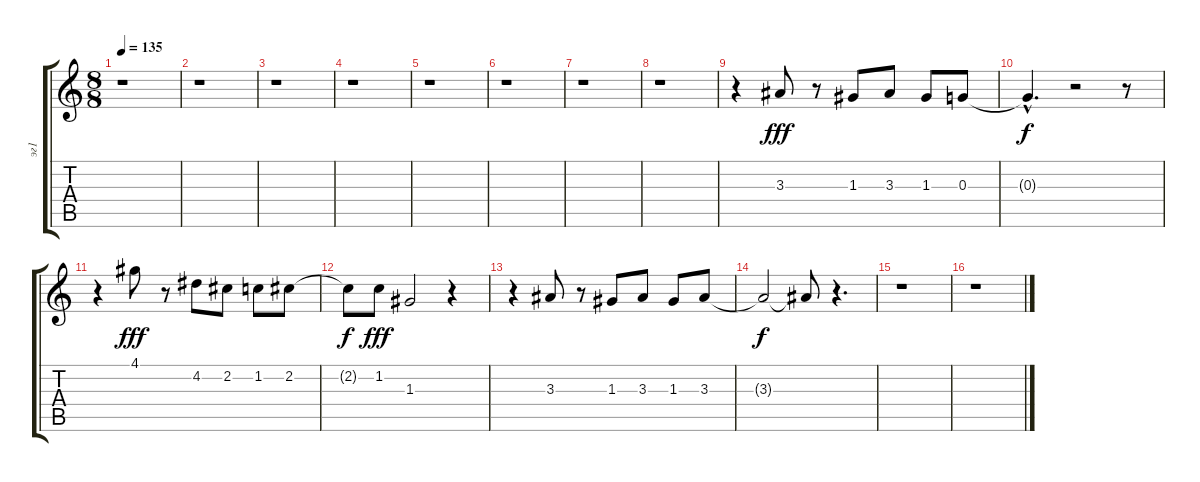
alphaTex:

\track ("эг1" "эг1") {instrument overdrivenguitar}
\staff {score tabs}
\tuning (E4 B3 G3 D3 A2 E2) {hide}
\ts (8 8)
\tempo 135
\clef g2
\ks c
r.1{dy fff} |
r.1 |
r.1 |
r.1 |
r.1 |
r.1 |
r.1 |
r.1 |
r.4 3.3.8 r.8 1.3.8 3.3.8 1.3.8 0.3.8 |
0.3{hac t}.4{d dy f} r.2 r.8 |
r.4 4.1.8{dy fff} r.8 4.2.8 2.2.8 1.2.8 2.2.8 |
2.2{t}.8{dy f} 1.2.8{dy fff} 1.3.2 r.4 |
r.4 3.3.8 r.8 1.3.8 3.3.8 1.3.8 3.3.8 |
3.3{t}.2{dy f} 3.3{t}.8 r.4{d} |
r.1 |
r.1
